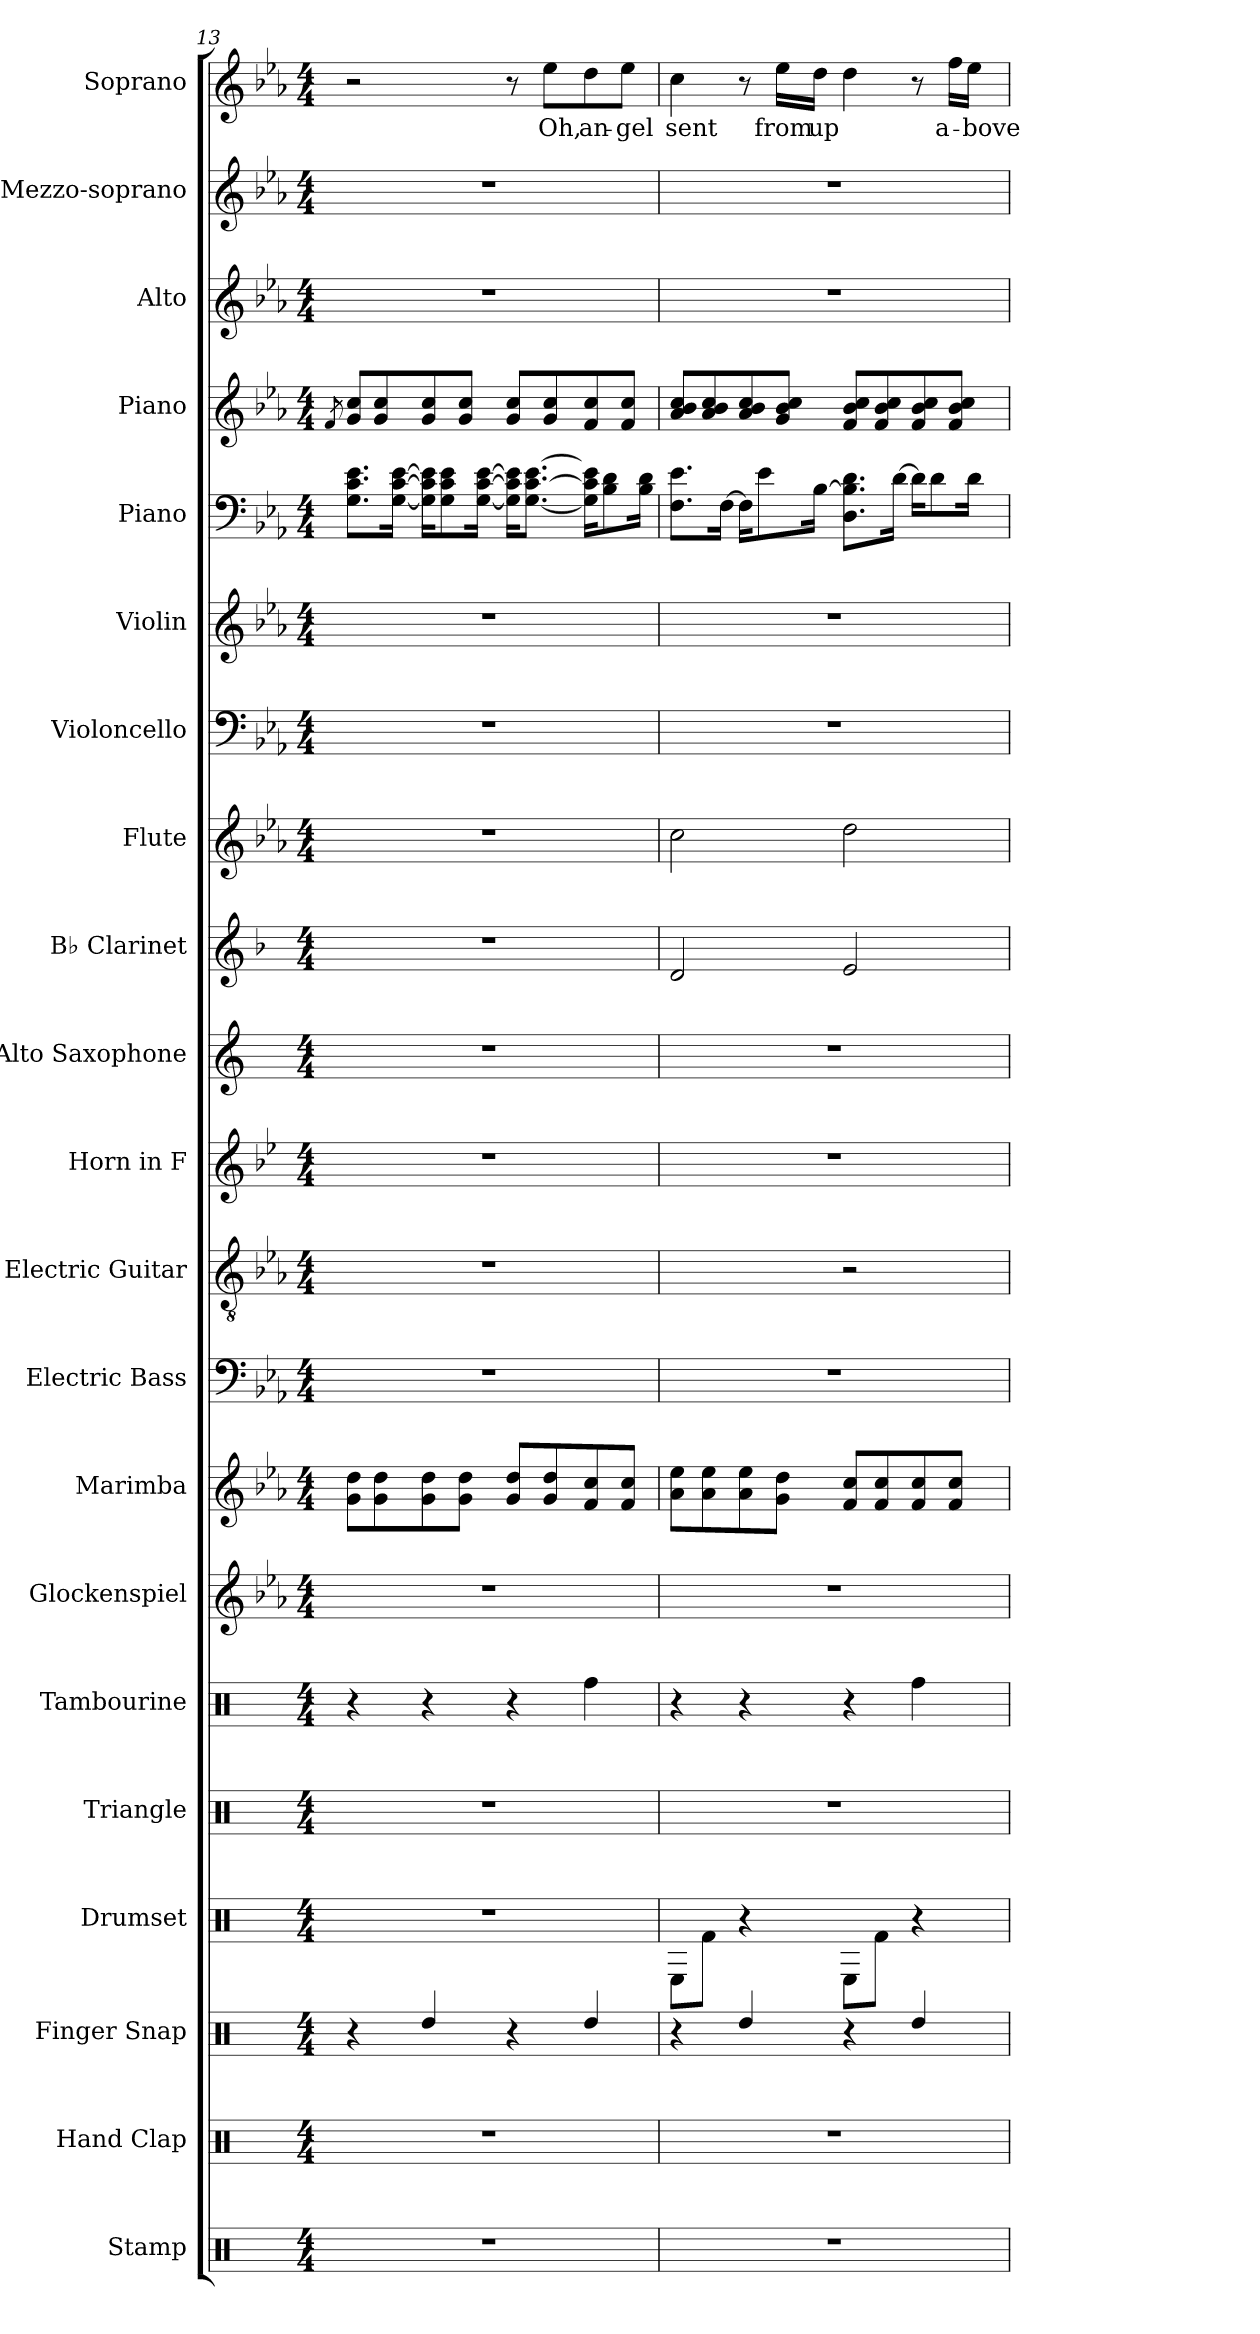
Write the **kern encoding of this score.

**kern	**kern	**kern	**kern	**kern	**kern	**kern	**kern	**kern	**kern	**kern	**kern	**kern	**kern	**kern	**kern	**kern	**kern	**kern	**kern	**kern	**text
*part21	*part20	*part19	*part18	*part17	*part16	*part15	*part14	*part13	*part12	*part11	*part10	*part9	*part8	*part7	*part6	*part5	*part4	*part3	*part2	*part1	*part1
*staff21	*staff20	*staff19	*staff18	*staff17	*staff16	*staff15	*staff14	*staff13	*staff12	*staff11	*staff10	*staff9	*staff8	*staff7	*staff6	*staff5	*staff4	*staff3	*staff2	*staff1	*staff1
*I"Stamp	*I"Hand Clap	*I"Finger Snap	*I"Drumset	*I"Triangle	*I"Tambourine	*I"Glockenspiel	*I"Marimba	*I"Electric Bass	*I"Electric Guitar	*I"Horn in F	*I"Alto Saxophone	*I"B♭ Clarinet	*I"Flute	*I"Violoncello	*I"Violin	*I"Piano	*I"Piano	*I"Alto	*I"Mezzo-soprano	*I"Soprano	*
*I'Sta.	*I'Hd. Clp.	*I'Fi. Sna.	*I'D. Set	*I'Trgl.	*I'Tamb.	*I'Glock.	*I'Mrm.	*I'El. B.	*I'El. Guit.	*	*I'A. Sax.	*I'B♭ Cl.	*I'Fl.	*I'Vc.	*I'Vln.	*I'Pno.	*I'Pno.	*I'A.	*I'Mzs.	*I'S.	*
!!LO:PB:g=z
*clefX	*clefX	*clefX	*clefX	*clefX	*clefX	*clefG2	*clefG2	*clefF4	*clefGv2	*clefG2	*clefG2	*clefG2	*clefG2	*clefF4	*clefG2	*clefF4	*clefG2	*clefG2	*clefG2	*clefG2	*
*	*	*	*	*	*	*ITrd-14c-24	*	*ITrd7c12	*	*ITrd4c7	*ITrd5c9	*ITrd1c2	*	*	*	*	*	*	*	*	*
*k[]	*k[]	*k[]	*k[]	*k[]	*k[]	*k[b-e-a-]	*k[b-e-a-]	*k[b-e-a-]	*k[b-e-a-]	*k[b-e-a-]	*k[b-e-a-]	*k[b-e-a-]	*k[b-e-a-]	*k[b-e-a-]	*k[b-e-a-]	*k[b-e-a-]	*k[b-e-a-]	*k[b-e-a-]	*k[b-e-a-]	*k[b-e-a-]	*
*M4/4	*M4/4	*M4/4	*M4/4	*M4/4	*M4/4	*M4/4	*M4/4	*M4/4	*M4/4	*M4/4	*M4/4	*M4/4	*M4/4	*M4/4	*M4/4	*M4/4	*M4/4	*M4/4	*M4/4	*M4/4	*
=13	=13	=13	=13	=13	=13	=13	=13	=13	=13	=13	=13	=13	=13	=13	=13	=13	=13	=13	=13	=13	=13
.	.	.	.	.	.	.	.	.	.	.	.	.	.	.	.	.	8qf/	.	.	.	.
1r	1r	4r	1r	1r	4r	1r	8g\ 8dd\L	1r	1r	1r	1r	1r	1r	1r	1r	8.G\ 8.c\ 8.e-\L	8g/ 8cc/L	1r	1r	2r	.
.	.	.	.	.	.	.	8g\ 8dd\	.	.	.	.	.	.	.	.	.	8g/ 8cc/	.	.	.	.
.	.	.	.	.	.	.	.	.	.	.	.	.	.	.	.	[16G\ [16c\ [16e-\Jk	.	.	.	.	.
.	.	4Rdd/	.	.	4r	.	8g\ 8dd\	.	.	.	.	.	.	.	.	16G\] 16c\] 16e-\]KL	8g/ 8cc/	.	.	.	.
.	.	.	.	.	.	.	.	.	.	.	.	.	.	.	.	8G\ 8c\ 8e-\	.	.	.	.	.
.	.	.	.	.	.	.	8g\ 8dd\J	.	.	.	.	.	.	.	.	.	8g/ 8cc/J	.	.	.	.
.	.	.	.	.	.	.	.	.	.	.	.	.	.	.	.	[16G\ [16c\ [16e-\Jk	.	.	.	.	.
.	.	4r	.	.	4r	.	8g/ 8dd/L	.	.	.	.	.	.	.	.	16G\] 16c\] 16e-\]KL	8g/ 8cc/L	.	.	8r	.
.	.	.	.	.	.	.	.	.	.	.	.	.	.	.	.	[8.G\ [8.c\ [8.e-\J	.	.	.	.	.
!	!	!	!	!	!	!	!	!	!	!	!	!	!	!	!	!	!	!	!	!	!LO:LY:b
.	.	.	.	.	.	.	8g/ 8dd/	.	.	.	.	.	.	.	.	.	8g/ 8cc/	.	.	8ee-\L	Oh,
!	!	!	!	!	!	!	!	!	!	!	!	!	!	!	!	!	!	!	!	!	!LO:LY:b
.	.	4Rdd/	.	.	4Rff\	.	8f/ 8cc/	.	.	.	.	.	.	.	.	16G\] 16c\] 16e-\]KL	8f/ 8cc/	.	.	8dd\	an-
.	.	.	.	.	.	.	.	.	.	.	.	.	.	.	.	8B-\ 8d\	.	.	.	.	.
!	!	!	!	!	!	!	!	!	!	!	!	!	!	!	!	!	!	!	!	!	!LO:LY:b
.	.	.	.	.	.	.	8f/ 8cc/J	.	.	.	.	.	.	.	.	.	8f/ 8cc/J	.	.	8ee-\J	-gel
.	.	.	.	.	.	.	.	.	.	.	.	.	.	.	.	16B-\ 16d\Jk	.	.	.	.	.
=14	=14	=14	=14	=14	=14	=14	=14	=14	=14	=14	=14	=14	=14	=14	=14	=14	=14	=14	=14	=14	=14
!	!	!	!	!	!	!	!	!	!	!	!	!	!	!	!	!	!	!	!	!	!LO:LY:b
1r	1r	4r	8RE\L	1r	4r	1r	8a-\ 8ee-\L	1r	4ryy	1r	1r	2c/	2cc\	1r	1r	8.F\ 8.e-\L	8a-/ 8b-/ 8cc/L	1r	1r	4cc\	sent
.	.	.	8Rf\J	.	.	.	8a-\ 8ee-\	.	.	.	.	.	.	.	.	.	8a-/ 8b-/ 8cc/	.	.	.	.
.	.	.	.	.	.	.	.	.	.	.	.	.	.	.	.	[16F\Jk	.	.	.	.	.
.	.	4Rdd/	4r	.	4r	.	8a-\ 8ee-\	.	8ryy	.	.	.	.	.	.	16F\KL]	8a-/ 8b-/ 8cc/	.	.	8r	.
.	.	.	.	.	.	.	.	.	.	.	.	.	.	.	.	8e-\	.	.	.	.	.
!	!	!	!	!	!	!	!	!	!	!	!	!	!	!	!	!	!	!	!	!	!LO:LY:b
.	.	.	.	.	.	.	8g\ 8dd\J	.	8ryy	.	.	.	.	.	.	.	8g/ 8b-/ 8cc/J	.	.	16ee-\LL	from
!	!	!	!	!	!	!	!	!	!	!	!	!	!	!	!	!	!	!	!	!	!LO:LY:b
.	.	.	.	.	.	.	.	.	.	.	.	.	.	.	.	[16B-\Jk	.	.	.	16dd\JJ	up
.	.	4r	8RE\L	.	4r	.	8f/ 8cc/L	.	2r	.	.	2d/	2dd\	.	.	8.D\ 8.B-\] 8.d\L	8f/ 8b-/ 8cc/L	.	.	4dd\	.
.	.	.	8Rf\J	.	.	.	8f/ 8cc/	.	.	.	.	.	.	.	.	.	8f/ 8b-/ 8cc/	.	.	.	.
.	.	.	.	.	.	.	.	.	.	.	.	.	.	.	.	[16d\Jk	.	.	.	.	.
.	.	4Rdd/	4r	.	4Rff\	.	8f/ 8cc/	.	.	.	.	.	.	.	.	16d\KL]	8f/ 8b-/ 8cc/	.	.	8r	.
.	.	.	.	.	.	.	.	.	.	.	.	.	.	.	.	8d\	.	.	.	.	.
!	!	!	!	!	!	!	!	!	!	!	!	!	!	!	!	!	!	!	!	!	!LO:LY:b
.	.	.	.	.	.	.	8f/ 8cc/J	.	.	.	.	.	.	.	.	.	8f/ 8b-/ 8cc/J	.	.	16ff\LL	a-
!	!	!	!	!	!	!	!	!	!	!	!	!	!	!	!	!	!	!	!	!	!LO:LY:b
.	.	.	.	.	.	.	.	.	.	.	.	.	.	.	.	16d\Jk	.	.	.	16ee-\JJ	-bove
=	=	=	=	=	=	=	=	=	=	=	=	=	=	=	=	=	=	=	=	=	=
*-	*-	*-	*-	*-	*-	*-	*-	*-	*-	*-	*-	*-	*-	*-	*-	*-	*-	*-	*-	*-	*-
